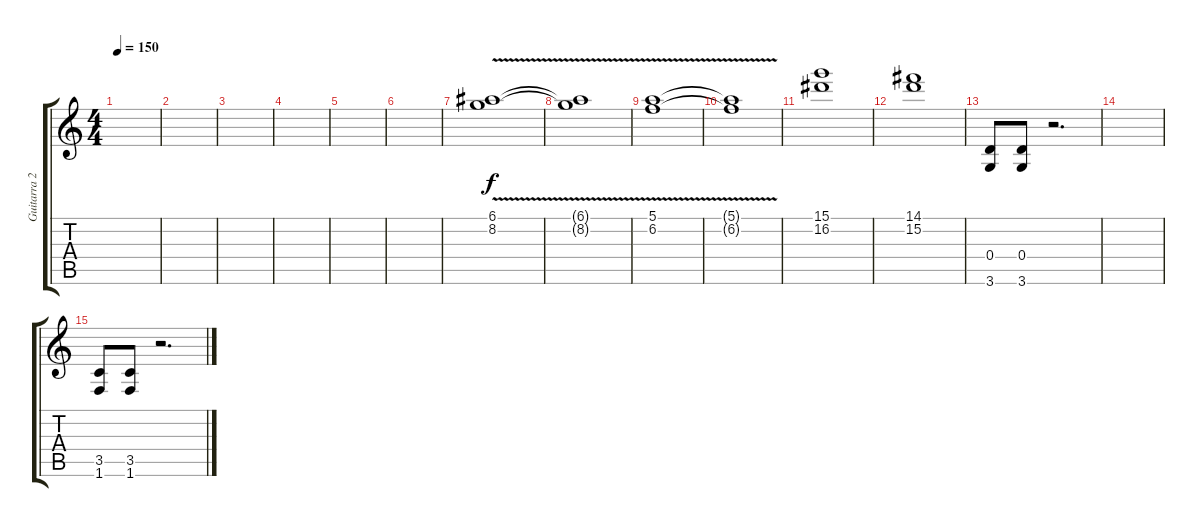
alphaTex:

\track ("Guitarra 2" "Guitarra 2") {instrument distortionguitar}
\staff {score tabs}
\tuning (E4 B3 G3 D3 A2 E2) {hide}
\ts (4 4)
\tempo 150
\clef g2
\ks c
|
|
|
|
|
|
(6.1{v} 8.2{v}).1 |
(6.1{t} 8.2{t}).1 |
(5.1{v} 6.2{v}).1 |
(5.1{t} 6.2{t}).1 |
(15.1 16.2).1 |
(14.1 15.2).1 |
(0.4 3.6).8{balance 16} (0.4 3.6).8 r.2{d} |
|
(3.5 1.6).8 (3.5 1.6).8 r.2{d}
